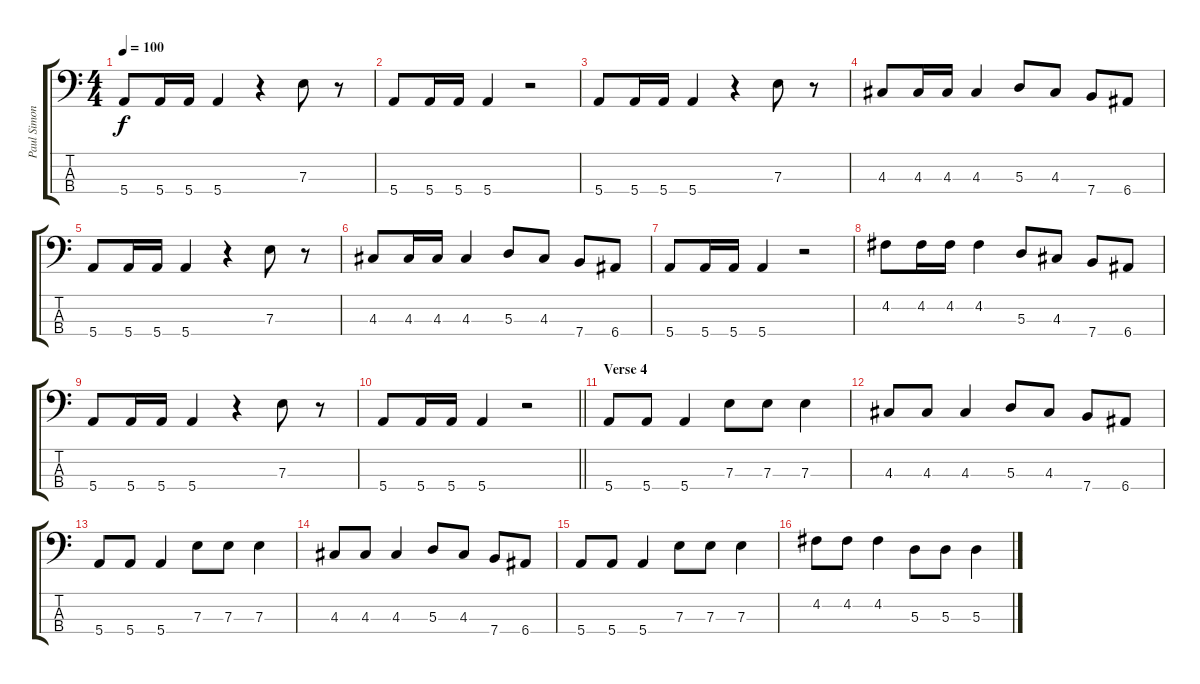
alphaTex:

\track ("Paul Simon" "Paul Simon") {instrument electricbasspick}
\staff {score tabs}
\tuning (G2 D2 A1 E1) {hide}
\ts (4 4)
\tempo 100
\clef f4
\ks c
5.4.8{dy f} 5.4.16 5.4.16 5.4.4 r.4 7.3.8 r.8 |
5.4.8 5.4.16 5.4.16 5.4.4 r.2 |
5.4.8 5.4.16 5.4.16 5.4.4 r.4 7.3.8 r.8 |
4.3.8 4.3.16 4.3.16 4.3.4 5.3.8 4.3.8 7.4.8 6.4.8 |
5.4.8 5.4.16 5.4.16 5.4.4 r.4 7.3.8 r.8 |
4.3.8 4.3.16 4.3.16 4.3.4 5.3.8 4.3.8 7.4.8 6.4.8 |
5.4.8 5.4.16 5.4.16 5.4.4 r.2 |
4.2.8 4.2.16 4.2.16 4.2.4 5.3.8 4.3.8 7.4.8 6.4.8 |
5.4.8 5.4.16 5.4.16 5.4.4 r.4 7.3.8 r.8 |
\barLineRight lightlight
5.4.8 5.4.16 5.4.16 5.4.4 r.2 |
\section ("" "Verse 4")
5.4.8 5.4.8 5.4.4 7.3.8 7.3.8 7.3.4 |
4.3.8 4.3.8 4.3.4 5.3.8 4.3.8 7.4.8 6.4.8 |
5.4.8 5.4.8 5.4.4 7.3.8 7.3.8 7.3.4 |
4.3.8 4.3.8 4.3.4 5.3.8 4.3.8 7.4.8 6.4.8 |
5.4.8 5.4.8 5.4.4 7.3.8 7.3.8 7.3.4 |
4.2.8 4.2.8 4.2.4 5.3.8 5.3.8 5.3.4
